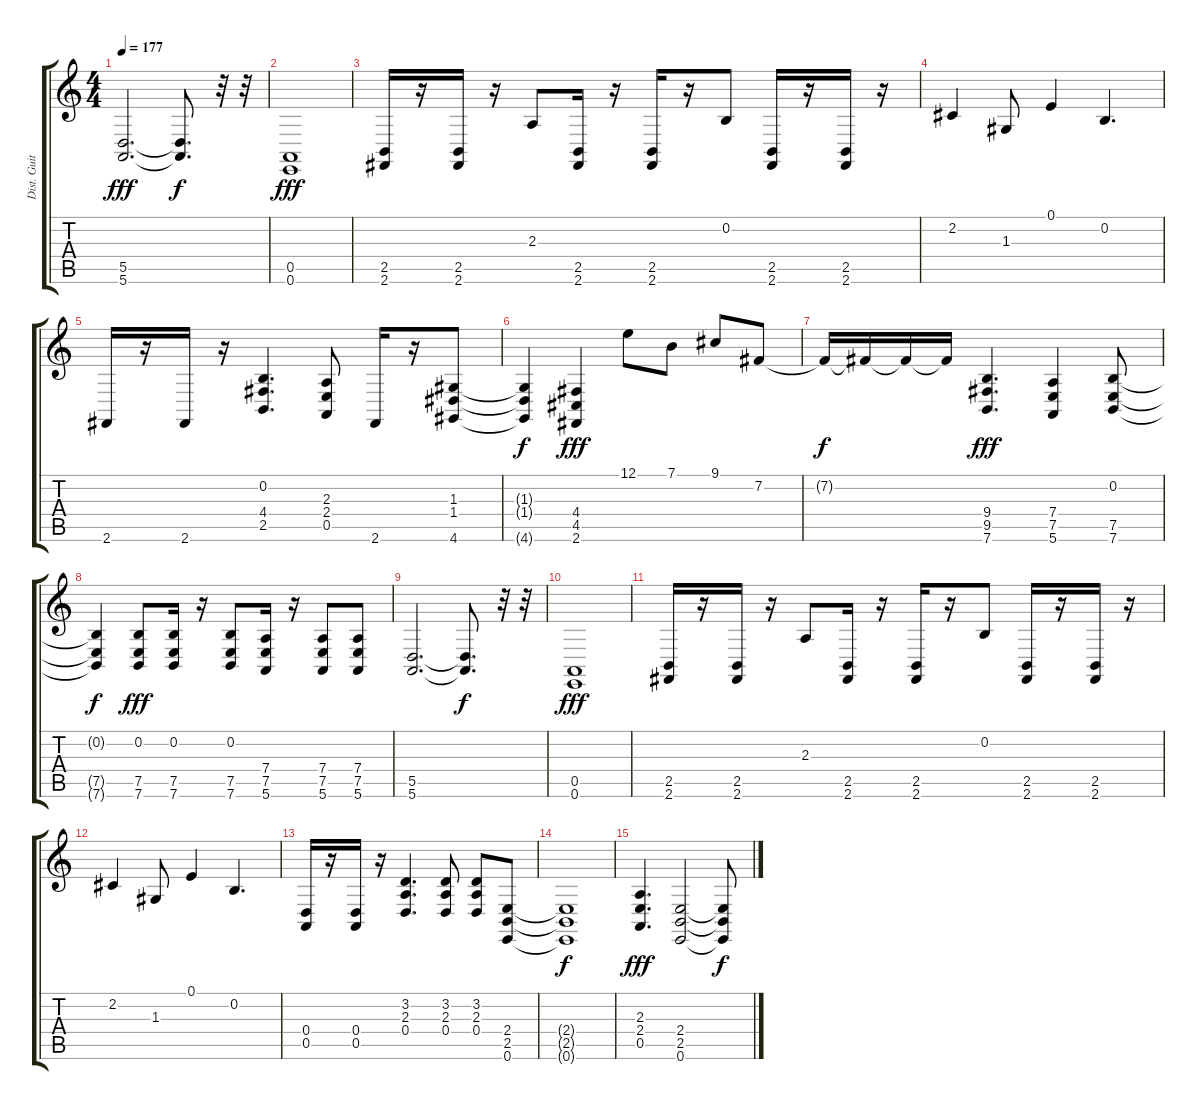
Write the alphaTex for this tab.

\track ("Dist. Guitar 5" "Dist. Guit") {instrument stringensemble1}
\staff {score tabs}
\tuning (E4 B3 G3 D3 A2 E2) {hide}
\ts (4 4)
\tempo 177
\clef g2
\ks c
(5.5 5.6).2{d dy fff} (5.5{t} 5.6{t}).8{d dy f} r.32 r.32 |
(0.5 0.6).1{dy fff} |
(2.5 2.6).16 r.16 (2.5 2.6).16 r.16 2.3.8 (2.5 2.6).16 r.16 (2.5 2.6).16 r.16 0.2.8 (2.5 2.6).16 r.16 (2.5 2.6).16 r.16 |
2.2.4 1.3.8 0.1.4 0.2.4{d} |
2.6.16 r.16 2.6.16 r.16 (0.2 4.4 2.5).4{d} (2.3 2.4 0.5).8 2.6.16 r.16 (1.3 1.4 4.6).8 |
(1.3{t} 1.4{t} 4.6{t}).4{dy f} (4.4 4.5 2.6).4{dy fff} 12.1.8 7.1.8 9.1.8 7.2.8 |
7.2{t}.16{dy f} 7.2{t}.16 7.2{t}.16 7.2{t}.16 (9.4 9.5 7.6).4{d dy fff} (7.4 7.5 5.6).4 (0.2 7.5 7.6).8 |
(0.2{t} 7.5{t} 7.6{t}).4{dy f} (0.2 7.5 7.6).8{dy fff} (0.2 7.5 7.6).16 r.16 (0.2 7.5 7.6).8 (7.4 7.5 5.6).16 r.16 (7.4 7.5 5.6).8 (7.4 7.5 5.6).8 |
(5.5 5.6).2{d} (5.5{t} 5.6{t}).8{d dy f} r.32 r.32 |
(0.5 0.6).1{dy fff} |
(2.5 2.6).16 r.16 (2.5 2.6).16 r.16 2.3.8 (2.5 2.6).16 r.16 (2.5 2.6).16 r.16 0.2.8 (2.5 2.6).16 r.16 (2.5 2.6).16 r.16 |
2.2.4 1.3.8 0.1.4 0.2.4{d} |
(0.4 0.5).16 r.16 (0.4 0.5).16 r.16 (3.2 2.3 0.4).4{d} (3.2 2.3 0.4).8 (3.2 2.3 0.4).8 (2.4 2.5 0.6).8 |
(2.4{t} 2.5{t} 0.6{t}).1{dy f} |
(2.3 2.4 0.5).4{d dy fff} (2.4 2.5 0.6).2 (2.4{t} 2.5{t} 0.6{t}).8{dy f}
